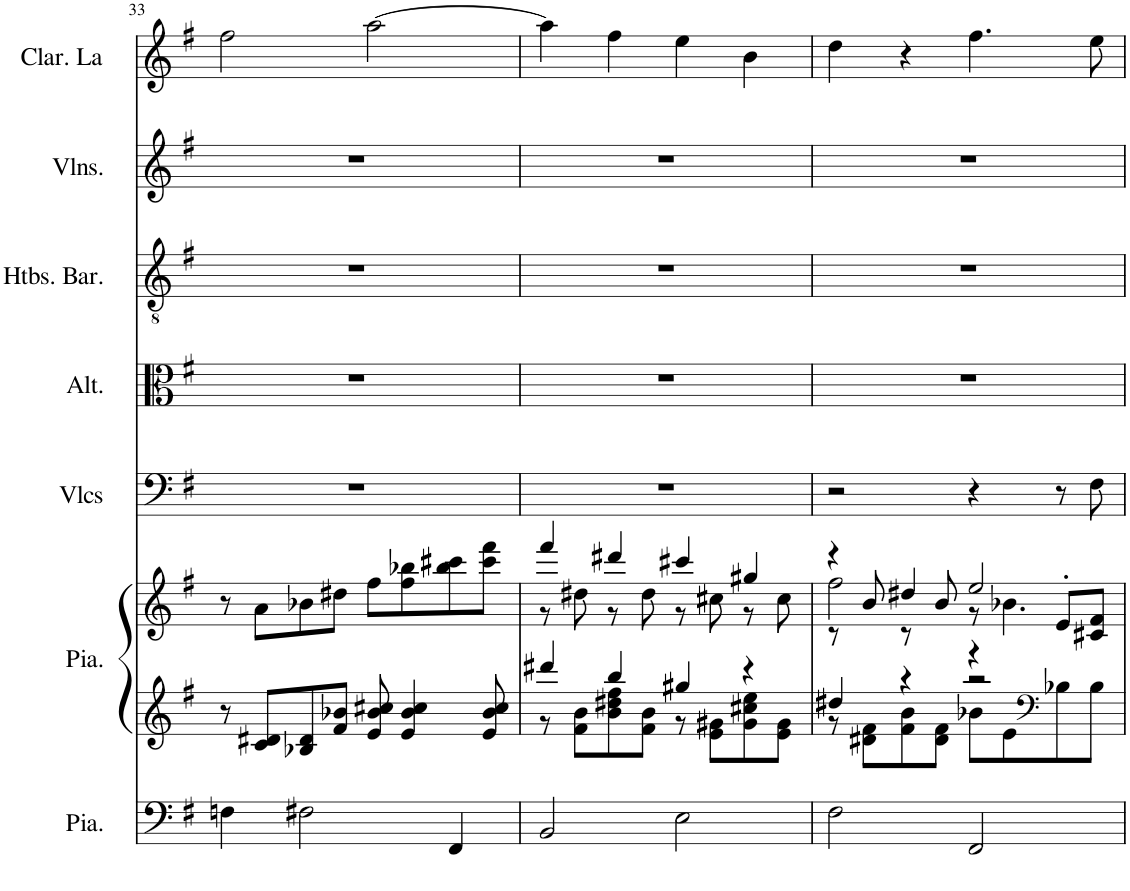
**kern	**kern	**kern	**kern	**kern	**kern	**kern	**kern
*part7	*part6	*part6	*part5	*part4	*part3	*part2	*part1
*staff8	*staff7	*staff6	*staff5	*staff4	*staff3	*staff2	*staff1
*I"Piano, Pedals	*I"Piano, Organ	*	*I"Violoncelles, Bass	*I"Altos, Tenor	*I"Hautbois Baryton, Alto	*I"Violons, Soprano	*I"Clarinette en La, Soprano solo
*I'Pia.	*I'Pia.	*	*I'Vlcs	*I'Alt.	*I'Htbs. Bar.	*I'Vlns.	*I'Clar. La
!!LO:PB:g=z
*clefF4	*clefG2	*clefG2	*clefF4	*clefC3	*clefGv2	*clefG2	*clefG2
*	*	*	*	*	*	*	*Trd2c3
*k[f#]	*k[f#]	*k[f#]	*k[f#]	*k[f#]	*k[f#]	*k[f#]	*k[f#]
*M4/4	*M4/4	*M4/4	*M4/4	*M4/4	*M4/4	*M4/4	*M4/4
=33	=33	=33	=33	=33	=33	=33	=33
4Fn\	8r	8r	1r	1r	1r	1r	2ff#\
.	8c/ 8d#X/L	8a\L	.	.	.	.	.
2F#X\	8B-X/ 8d#/	8b-X\	.	.	.	.	.
.	8f#/ 8b-X/J	8dd#X\J	.	.	.	.	.
.	8e/ 8b-/ 8cc#X/	8ff#\L	.	.	.	.	[2aa\
.	4e/ 4b-/ 4cc#/	8ff#\ 8bb-X\	.	.	.	.	.
4FF#/	.	8bb-\ 8ccc#X\	.	.	.	.	.
.	8e/ 8b-/ 8cc#/	8ccc#\ 8fff#\J	.	.	.	.	.
=34	=34	=34	=34	=34	=34	=34	=34
*	*^	*^	*	*	*	*	*
2BB/	4ddd#X/	8r	4fff#/	8r	1r	1r	1r	1r	4aa\]
.	.	8f#\ 8b\L	.	8dd#X\	.	.	.	.	.
.	4bb/	8b\ 8dd#X\ 8ff#\	4ddd#X/	8r	.	.	.	.	4ff#\
.	.	8f#\ 8b\J	.	8dd#\	.	.	.	.	.
2E\	4gg#X/	8r	4ccc#X/	8r	.	.	.	.	4ee\
.	.	8e\ 8g#X\L	.	8cc#X\	.	.	.	.	.
.	4r	8g#\ 8cc#X\ 8ee\	4gg#X/	8r	.	.	.	.	4b\
.	.	8e\ 8g#\J	.	8cc#\	.	.	.	.	.
=35	=35	=35	=35	=35	=35	=35	=35	=35	=35
*	*	*	*	*^	*	*	*	*	*
2F#\	4dd#X/	8r	4r	2ff#\	8r	2r	1r	1r	1r	4dd\
.	.	8d#X\ 8f#\L	.	.	8b/	.	.	.	.	.
.	4r	8f#\ 8b\	4dd#X/	.	8r	.	.	.	.	4r
.	.	8d#\ 8f#\J	.	.	8b/	.	.	.	.	.
2FF#/	2r	8b-X\L	2ee/	8r	4r	4r	.	.	.	4.ff#\
.	.	8e\	.	4.b-X\	.	.	.	.	.	.
*	*clefF4	*	*	*	*	*	*	*	*	*
.	.	8B-X\	.	.	8e'/L	8r	.	.	.	.
.	.	8B-\J	.	.	8c#X/ 8f#/J	8F#\	.	.	.	8ee\
*	*v	*v	*	*	*	*	*	*	*	*
*	*	*v	*v	*v	*	*	*	*	*
=	=	=	=	=	=	=	=
*-	*-	*-	*-	*-	*-	*-	*-
